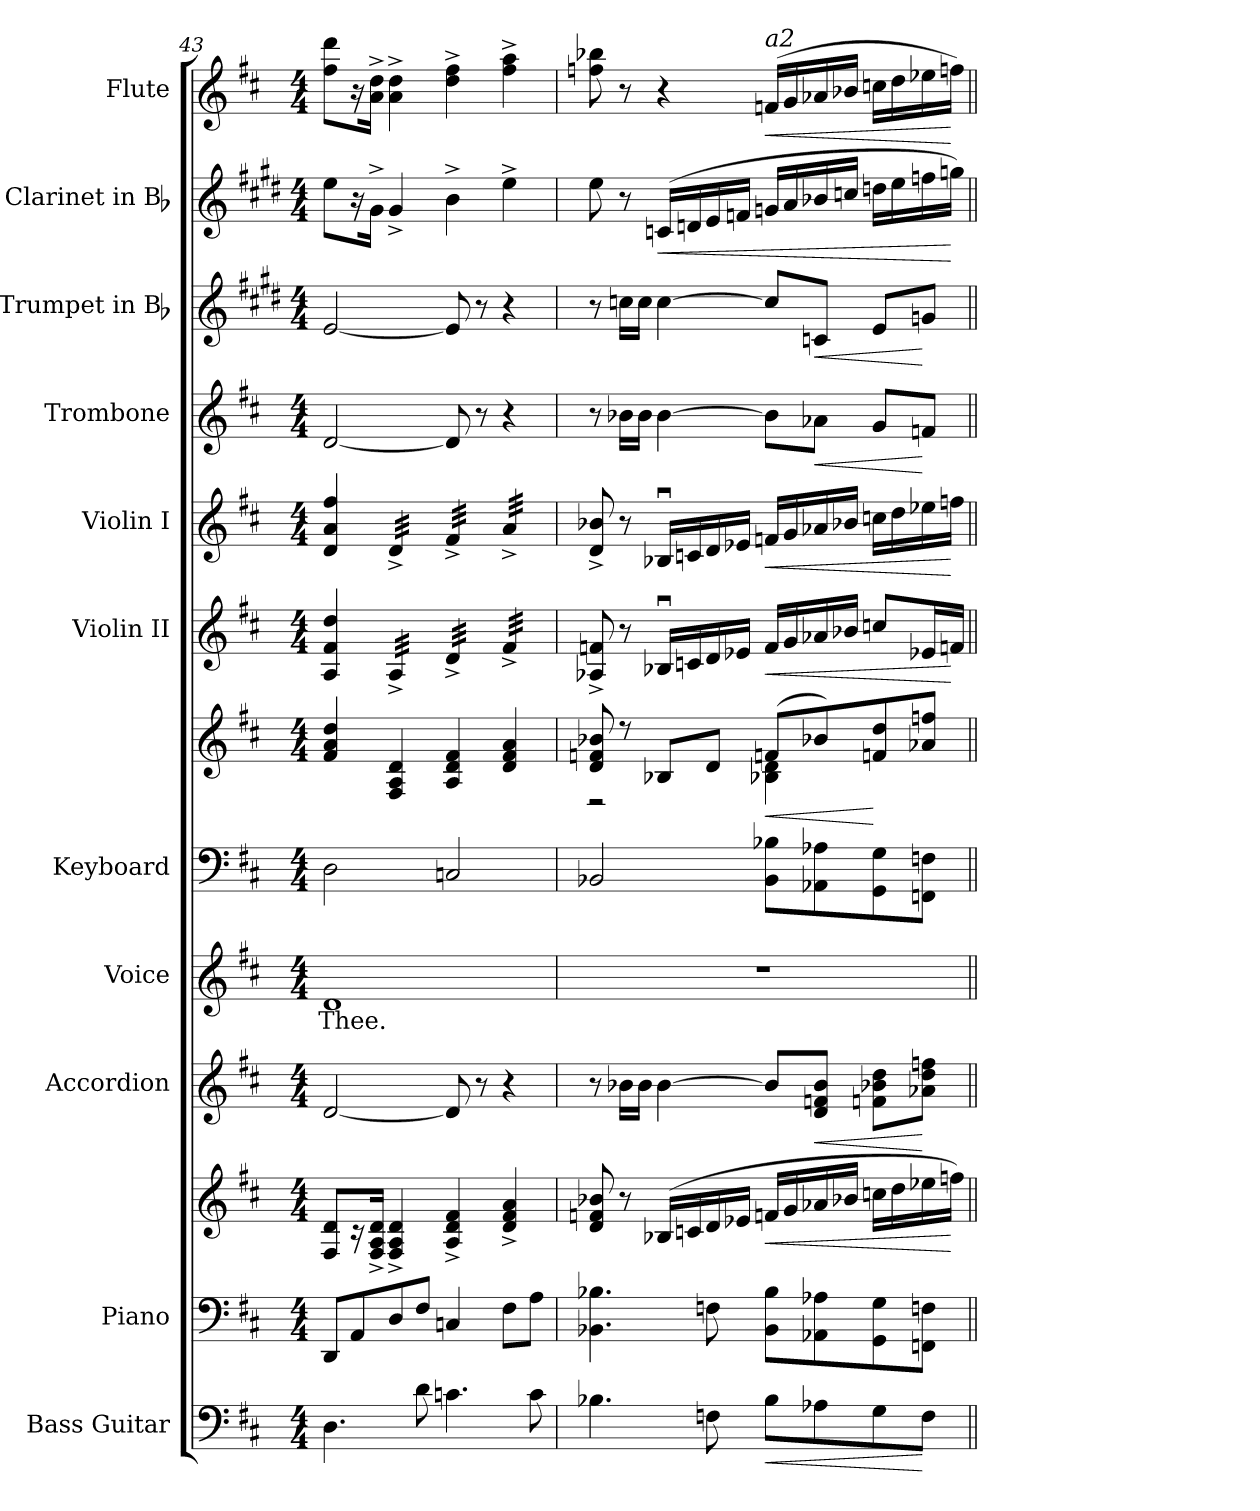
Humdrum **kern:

**kern	**dynam	**kern	**kern	**dynam	**kern	**dynam	**kern	**text	**kern	**kern	**dynam	**kern	**dynam	**kern	**dynam	**kern	**dynam	**kern	**dynam	**kern	**dynam	**kern	**dynam
*part11	*part11	*part10	*part10	*part10	*part9	*part9	*part8	*part8	*part7	*part7	*part7	*part6	*part6	*part5	*part5	*part4	*part4	*part3	*part3	*part2	*part2	*part1	*part1
*staff13	*staff13	*staff12	*staff11	*staff11/12	*staff10	*staff10	*staff9	*staff9	*staff8	*staff7	*staff7/8	*staff6	*staff6	*staff5	*staff5	*staff4	*staff4	*staff3	*staff3	*staff2	*staff2	*staff1	*staff1
*I"Bass Guitar	*	*I"Piano	*	*	*I"Accordion	*	*I"Voice	*	*I"Keyboard	*	*	*I"Violin II	*	*I"Violin I	*	*I"Trombone	*	*I"Trumpet in Bb	*	*I"Clarinet in Bb	*	*I"Flute	*
*I'Bass	*	*I'Pno.	*	*	*I'Accord.	*	*I'Voice	*	*I'Kbd.	*	*	*I'Vln. II	*	*I'Vln. I	*	*I'Tbn.	*	*I'Tpt.	*	*I'Cl.	*	*I'Fl.	*
*clefF4	*	*clefF4	*clefG2	*	*clefG2	*	*clefG2	*	*clefF4	*clefG2	*	*clefG2	*	*clefG2	*	*clefG2	*	*clefG2	*	*clefG2	*	*clefG2	*
*ITrd7c12	*	*	*	*	*	*	*	*	*	*	*	*	*	*	*	*ITrd8c14	*	*ITrd1c2	*	*ITrd1c2	*	*	*
*k[f#c#]	*	*k[f#c#]	*k[f#c#]	*	*k[f#c#]	*	*k[f#c#]	*	*k[f#c#]	*k[f#c#]	*	*k[f#c#]	*	*k[f#c#]	*	*k[f#c#]	*	*k[f#c#]	*	*k[f#c#]	*	*k[f#c#]	*
*b:	*	*b:	*b:	*	*b:	*	*b:	*	*b:	*b:	*	*b:	*	*b:	*	*b:	*	*b:	*	*b:	*	*b:	*
*M4/4	*	*M4/4	*M4/4	*	*M4/4	*	*M4/4	*	*M4/4	*M4/4	*	*M4/4	*	*M4/4	*	*M4/4	*	*M4/4	*	*M4/4	*	*M4/4	*
=43	=43	=43	=43	=43	=43	=43	=43	=43	=43	=43	=43	=43	=43	=43	=43	=43	=43	=43	=43	=43	=43	=43	=43
!	!	!	!	!	!	!	!	!LO:LY:b:color=#000000	!	!	!	!	!	!	!	!	!	!	!	!	!	!	!
4.DDi\	.	8DDi/L	8F#i/ 8diL	.	[<2di/	.	1di	Thee.	2Di\	4f#i/ 4ai 4ddi	.	4Ai/ 4f#i 4ddi	.	4di/ 4ai 4ff#i	.	[<2Di/	.	[<2di/	.	8ddi\L	.	8ff#i\ 8dddiL	.
.	.	8AAi/	16r	.	.	.	.	.	.	.	.	.	.	.	.	.	.	.	.	16r	.	16r	.
.	.	.	16F#i/^ 16Ai^ 16di^Jk	.	.	.	.	.	.	.	.	.	.	.	.	.	.	.	.	16f#^i\Jk	.	16ai\^ 16ddi^Jk	.
*	*	*	*	*	*	*	*	*	*	*	*	*tremolo	*	*	*	*	*	*	*	*	*	*	*
*	*	*	*	*	*	*	*	*	*	*	*	*	*	*tremolo	*	*	*	*	*	*	*	*	*
.	.	8Di/	4F#i/^ 4Ai^ 4di^	.	.	.	.	.	.	4F#i/ 4Ai 4di	.	32A^i/LLL	.	32d^i/LLL	.	.	.	.	.	4f#^i/	.	4ai\^ 4ddi^	.
.	.	.	.	.	.	.	.	.	.	.	.	32A^i/	.	32d^i/	.	.	.	.	.	.	.	.	.
.	.	.	.	.	.	.	.	.	.	.	.	32A^i/	.	32d^i/	.	.	.	.	.	.	.	.	.
.	.	.	.	.	.	.	.	.	.	.	.	32A^i/	.	32d^i/	.	.	.	.	.	.	.	.	.
8Di\	.	8F#i/J	.	.	.	.	.	.	.	.	.	32A^i/	.	32d^i/	.	.	.	.	.	.	.	.	.
.	.	.	.	.	.	.	.	.	.	.	.	32A^i/	.	32d^i/	.	.	.	.	.	.	.	.	.
.	.	.	.	.	.	.	.	.	.	.	.	32A^i/	.	32d^i/	.	.	.	.	.	.	.	.	.
.	.	.	.	.	.	.	.	.	.	.	.	32A^i/JJJ	.	32d^i/JJJ	.	.	.	.	.	.	.	.	.
4.Cni\	.	4Cni/	4Ai/^ 4di^ 4f#i^	.	8di/]	.	.	.	2Cni/	4Ai/ 4di 4f#i	.	32d^i/LLL	.	32f#^i/LLL	.	8Di/]	.	8di/]	.	4a^i\	.	4ddi\^ 4ff#i^	.
.	.	.	.	.	.	.	.	.	.	.	.	32d^i/	.	32f#^i/	.	.	.	.	.	.	.	.	.
.	.	.	.	.	.	.	.	.	.	.	.	32d^i/	.	32f#^i/	.	.	.	.	.	.	.	.	.
.	.	.	.	.	.	.	.	.	.	.	.	32d^i/	.	32f#^i/	.	.	.	.	.	.	.	.	.
.	.	.	.	.	8r	.	.	.	.	.	.	32d^i/	.	32f#^i/	.	8r	.	8r	.	.	.	.	.
.	.	.	.	.	.	.	.	.	.	.	.	32d^i/	.	32f#^i/	.	.	.	.	.	.	.	.	.
.	.	.	.	.	.	.	.	.	.	.	.	32d^i/	.	32f#^i/	.	.	.	.	.	.	.	.	.
.	.	.	.	.	.	.	.	.	.	.	.	32d^i/JJJ	.	32f#^i/JJJ	.	.	.	.	.	.	.	.	.
.	.	8F#i\L	4di/^ 4f#i^ 4ai^	.	4r	.	.	.	.	4di/ 4f#i 4ai	.	32f#^i/LLL	.	32a^i/LLL	.	4r	.	4r	.	4dd^i\	.	4ff#i\^ 4aai^	.
.	.	.	.	.	.	.	.	.	.	.	.	32f#^i/	.	32a^i/	.	.	.	.	.	.	.	.	.
.	.	.	.	.	.	.	.	.	.	.	.	32f#^i/	.	32a^i/	.	.	.	.	.	.	.	.	.
.	.	.	.	.	.	.	.	.	.	.	.	32f#^i/	.	32a^i/	.	.	.	.	.	.	.	.	.
8Ci\	.	8Ai\J	.	.	.	.	.	.	.	.	.	32f#^i/	.	32a^i/	.	.	.	.	.	.	.	.	.
.	.	.	.	.	.	.	.	.	.	.	.	32f#^i/	.	32a^i/	.	.	.	.	.	.	.	.	.
.	.	.	.	.	.	.	.	.	.	.	.	32f#^i/	.	32a^i/	.	.	.	.	.	.	.	.	.
.	.	.	.	.	.	.	.	.	.	.	.	32f#^i/JJJ	.	32a^i/JJJ	.	.	.	.	.	.	.	.	.
*	*	*	*	*	*	*	*	*	*	*	*	*	*	*Xtremolo	*	*	*	*	*	*	*	*	*
*	*	*	*	*	*	*	*	*	*	*	*	*Xtremolo	*	*	*	*	*	*	*	*	*	*	*
!!LO:LB:g=z
=44	=44	=44	=44	=44	=44	=44	=44	=44	=44	=44	=44	=44	=44	=44	=44	=44	=44	=44	=44	=44	=44	=44	=44
*	*	*	*	*	*	*	*	*	*	*^	*	*	*	*	*	*	*	*	*	*	*	*	*
4.BB-Xi\	.	4.BB-Xi\ 4.B-Xi	8di/ 8fni 8b-Xi	.	8r	.	1r	.	2BB-Xi/	8di/ 8fni 8b-Xi	2r	.	8A-Xi/^ 8fni^	.	8di/^ 8b-Xi^	.	8r	.	8r	.	8ddi\	.	8ffni\ 8bb-Xi	.
.	.	.	8r	.	16b-Xi\LL	.	.	.	.	8r	.	.	8r	.	8r	.	16B-Xi\LL	.	16b-Xi\LL	.	8r	.	8r	.
.	.	.	.	.	16b-i\JJ	.	.	.	.	.	.	.	.	.	.	.	16B-i\JJ	.	16b-i\JJ	.	.	.	.	.
!	!	!	!	!	!	!	!	!	!	!	!	!	!	!	!	!	!	!	!	!	!	!LO:HP:b	!	!
.	.	.	(16B-Xi/LL	.	[>4b-i\	.	.	.	.	8B-Xi/L	.	.	16B-Xui/LL	.	16B-Xui/LL	.	[>4B-i\	.	[>4b-i\	.	(16B-Xi/LL	<	4r	.
.	.	.	16cni/	.	.	.	.	.	.	.	.	.	16cni/	.	16cni/	.	.	.	.	.	16cni/	.	.	.
8FFni\	.	8Fni\	16di/	.	.	.	.	.	.	8di/J	.	.	16di/	.	16di/	.	.	.	.	.	16di/	.	.	.
.	.	.	16e-Xi/JJ	.	.	.	.	.	.	.	.	.	16e-Xi/JJ	.	16e-Xi/JJ	.	.	.	.	.	16e-Xi/JJ	.	.	.
!	!	!	!	!	!	!	!	!	!	!	!	!	!	!	!	!	!	!	!	!	!	!	!LO:TX:a:i:t=a2	!
!	!LO:HP:b	!	!	!LO:HP:b	!	!	!	!	!	!	!	!LO:HP:b	!	!LO:HP:b	!	!LO:HP:b	!	!	!	!	!	!	!	!LO:HP:b
8BB-i\L	<	8BB-i\ 8B-iL	16fni/LL	<	8b-i/L]	.	.	.	8BB-i\ 8B-XiL	(8fni/L	4B-Xi\ 4di	<	16fi/LL	<	16fni/LL	<	8B-i\L]	.	8b-i/L]	.	16fni/LL	.	(16fni/LL	<
.	.	.	16gi/	.	.	.	.	.	.	.	.	.	16gi/	.	16gi/	.	.	.	.	.	16gi/	.	16gi/	.
!	!	!	!	!	!	!LO:HP:b	!	!	!	!	!	!	!	!	!	!	!	!LO:HP:b	!	!LO:HP:b	!	!	!	!
8AA-Xi\	.	8AA-Xi\ 8A-Xi	16a-Xi/	.	8di/ 8fni 8b-iJ	<	.	.	8AA-Xi\ 8A-Xi	8b-Xi/)	.	.	16a-Xi/	.	16a-Xi/	.	8A-Xi\J	<	8B-Xi/J	<	16a-Xi/	.	16a-Xi/	.
.	.	.	16b-Xi/JJ	.	.	.	.	.	.	.	.	.	16b-Xi/JJ	.	16b-Xi/JJ	.	.	.	.	.	16b-Xi/JJ	.	16b-Xi/JJ	.
8GGi\	.	8GGi\ 8Gi	16ccni\LL	.	8fni\ 8b-Xi 8ddiL	.	.	.	8GGi\ 8Gi	8fni/ 8ddi	4ryy	[	8ccni/L	.	16ccni\LL	.	8Gi/L	.	8di/L	.	16ccni\LL	.	16ccni\LL	.
.	.	.	16ddi\	.	.	.	.	.	.	.	.	.	.	.	16ddi\	.	.	.	.	.	16ddi\	.	16ddi\	.
8FFi\J	[	8FFni\ 8FniJ	16ee-Xi\	.	8a-Xi\ 8ddi 8ffniJ	[	.	.	8FFni\ 8FniJ	8a-Xi/ 8ffniJ	.	.	16e-Xi/L	.	16ee-Xi\	.	8Fni/J	[	8fni/J	[	16ee-Xi\	.	16ee-Xi\	.
.	.	.	16ffni\JJ)	[	.	.	.	.	.	.	.	.	16fni/JJ	[	16ffni\JJ	[	.	.	.	.	16ffni\JJ)	[	16ffni\JJ)	[
*	*	*	*	*	*	*	*	*	*	*v	*v	*	*	*	*	*	*	*	*	*	*	*	*	*
=||	=||	=||	=||	=||	=||	=||	=||	=||	=||	=||	=||	=||	=||	=||	=||	=||	=||	=||	=||	=||	=||	=||	=||
*-	*-	*-	*-	*-	*-	*-	*-	*-	*-	*-	*-	*-	*-	*-	*-	*-	*-	*-	*-	*-	*-	*-	*-
